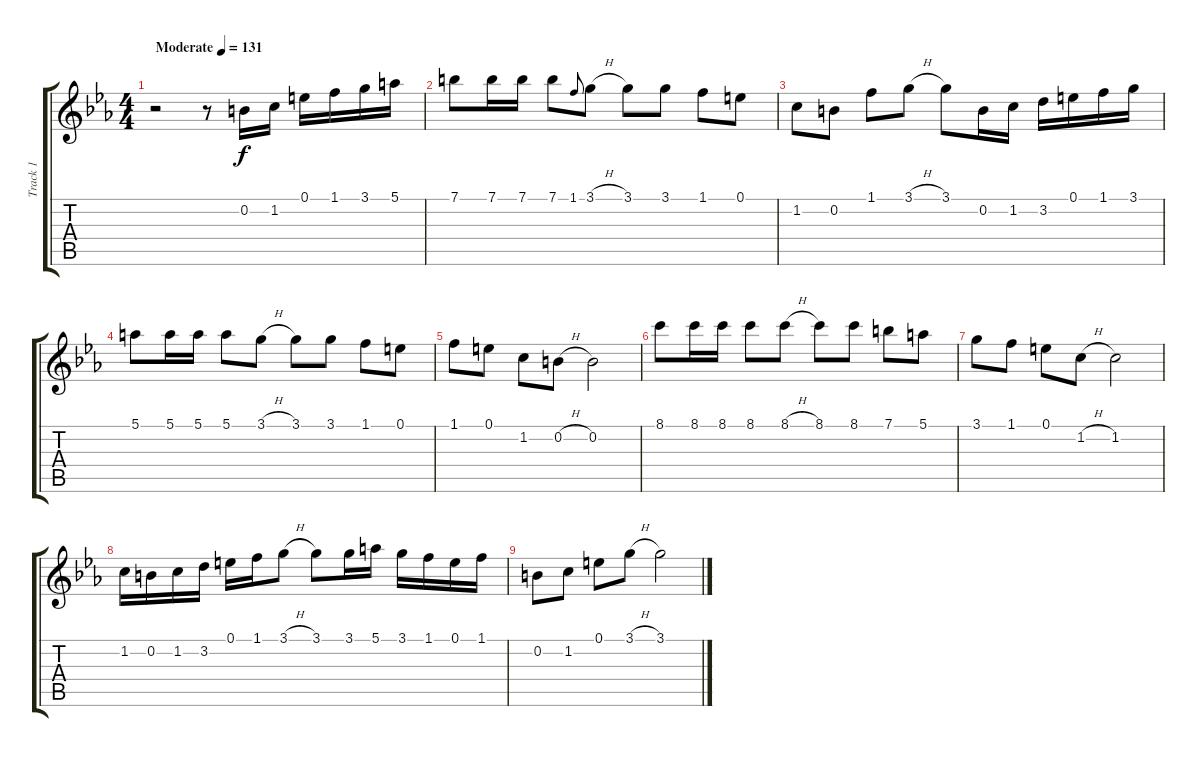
\track ("Track 1" "Track 1") {instrument banjo}
\staff {score tabs}
\tuning (E4 B3 G3 D3 A2 E2) {hide}
\displaytranspose 12
\ts (4 4)
\tempo (131 "Moderate")
\clef g2
\ks eb
r.2{dy f instrument banjo} r.8 0.2.16 1.2.16 0.1.16 1.1.16 3.1.16 5.1.16 |
7.1.8 7.1.16 7.1.16 7.1.8 1.1.8{gr onbeat} 3.1{h}.8 3.1.8 3.1.8 1.1.8 0.1.8 |
1.2.8 0.2.8 1.1.8 3.1{h}.8 3.1.8 0.2.16 1.2.16 3.2.16 0.1.16 1.1.16 3.1.16 |
5.1.8 5.1.16 5.1.16 5.1.8 3.1{h}.8 3.1.8 3.1.8 1.1.8 0.1.8 |
1.1.8 0.1.8 1.2.8 0.2{h}.8 0.2.2 |
8.1.8 8.1.16 8.1.16 8.1.8 8.1{h}.8 8.1.8 8.1.8 7.1.8 5.1.8 |
3.1.8 1.1.8 0.1.8 1.2{h}.8 1.2.2 |
1.2.16 0.2.16 1.2.16 3.2.16 0.1.16 1.1.16 3.1{h}.8 3.1.8 3.1.16 5.1.16 3.1.16 1.1.16 0.1.16 1.1.16 |
0.2.8 1.2.8 0.1.8 3.1{h}.8 3.1.2
